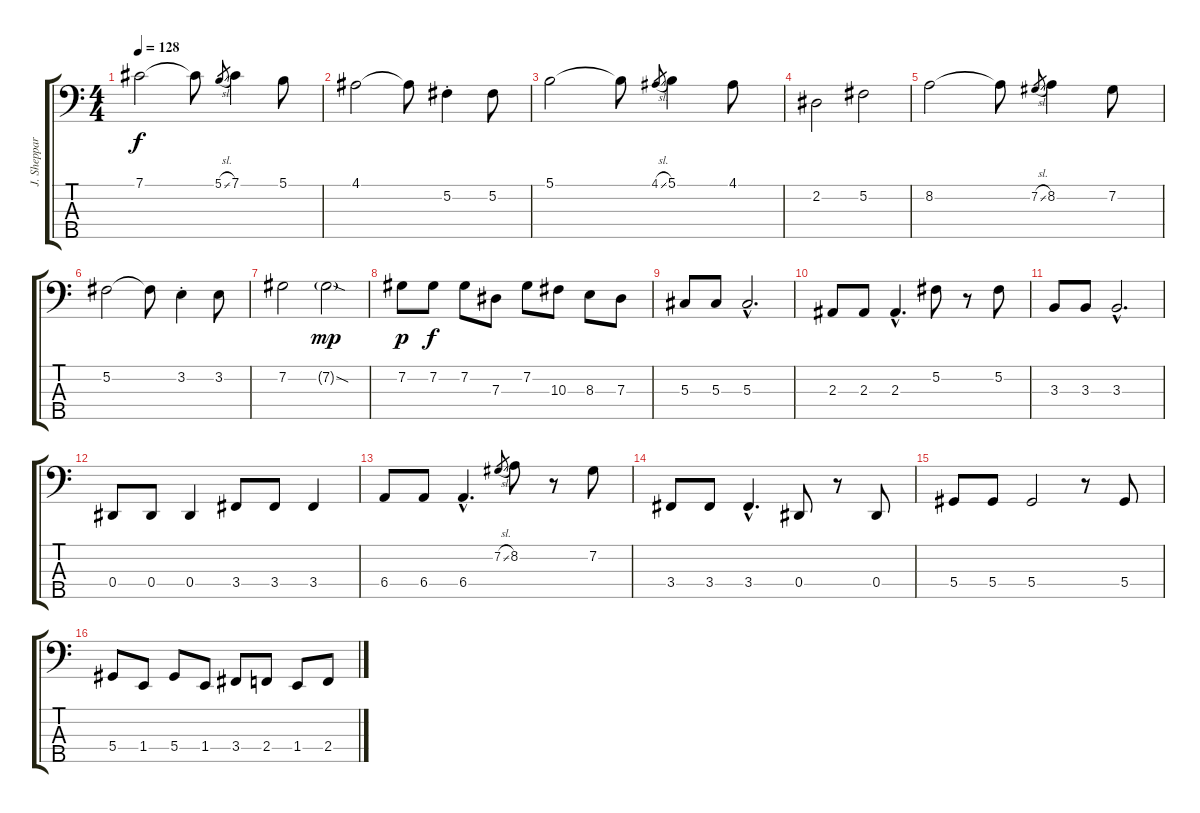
\track ("J. Sheppard" "J. Sheppar") {instrument electricbassfinger}
\staff {score tabs}
\tuning (Gb2 Db2 Ab1 Eb1 Bb0) {hide}
\ts (4 4)
\section ("" "")
\tempo 128
\clef f4
\ks c
7.1.2{dy f} 7.1{t}.8 5.1{sl}.8{gr} 7.1.4 5.1.8 |
4.1.2 4.1{t}.8 5.2{st}.4 5.2.8 |
5.1.2 5.1{t}.8 4.1{sl}.8{gr} 5.1.4 4.1.8 |
2.2.2 5.2.2 |
8.2.2 8.2{t}.8 7.2{sl}.8{gr} 8.2.4 7.2.8 |
5.2.2 5.2{t}.8 3.2{st}.4 3.2.8 |
7.2.2 7.2{sod g}.2{dy mp} |
7.2.8{dy p} 7.2.8{dy f} 7.2.8 7.3.8 7.2.8 10.3.8 8.3.8 7.3.8 |
5.3.8 5.3.8 5.3{hac}.2{d} |
2.3.8 2.3.8 2.3{hac}.4{d} 5.2.8 r.8 5.2.8 |
3.3.8 3.3.8 3.3{hac}.2{d} |
0.4.8 0.4.8 0.4.4 3.4.8 3.4.8 3.4.4 |
6.4.8 6.4.8 6.4{hac}.4{d} 7.2{sl}.8{gr} 8.2.8 r.8 7.2.8 |
3.4.8 3.4.8 3.4{hac}.4{d} 0.4.8 r.8 0.4.8 |
5.4.8 5.4.8 5.4.2 r.8 5.4.8 |
5.4.8 1.4.8 5.4.8 1.4.8 3.4.8 2.4.8 1.4.8 2.4.8
